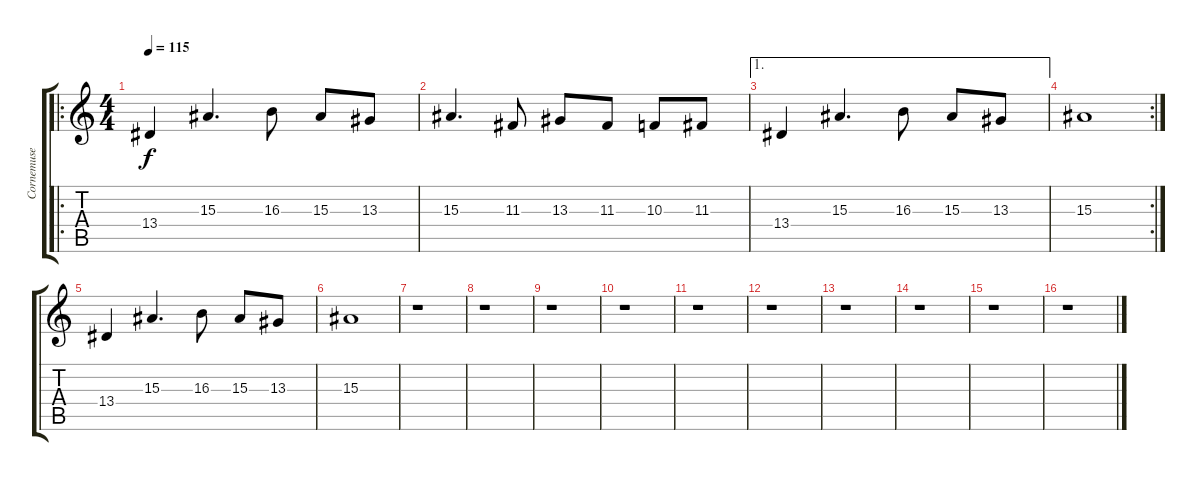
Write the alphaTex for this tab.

\track ("Cornemuse" "Cornemuse") {instrument bagpipe}
\staff {score tabs}
\tuning (E4 B3 G3 D3 A2 E2) {hide}
\ro
\ts (4 4)
\tempo 115
\clef g2
\ks c
13.4.4{dy f} 15.3.4{d} 16.3.8 15.3.8 13.3.8 |
15.3.4{d} 11.3.8 13.3.8 11.3.8 10.3.8 11.3.8 |
\ae 1
13.4.4 15.3.4{d} 16.3.8 15.3.8 13.3.8 |
\rc 2
15.3.1 |
13.4.4 15.3.4{d} 16.3.8 15.3.8 13.3.8 |
15.3.1 |
r.1 |
r.1 |
r.1 |
r.1 |
r.1 |
r.1 |
r.1 |
r.1 |
r.1 |
r.1
